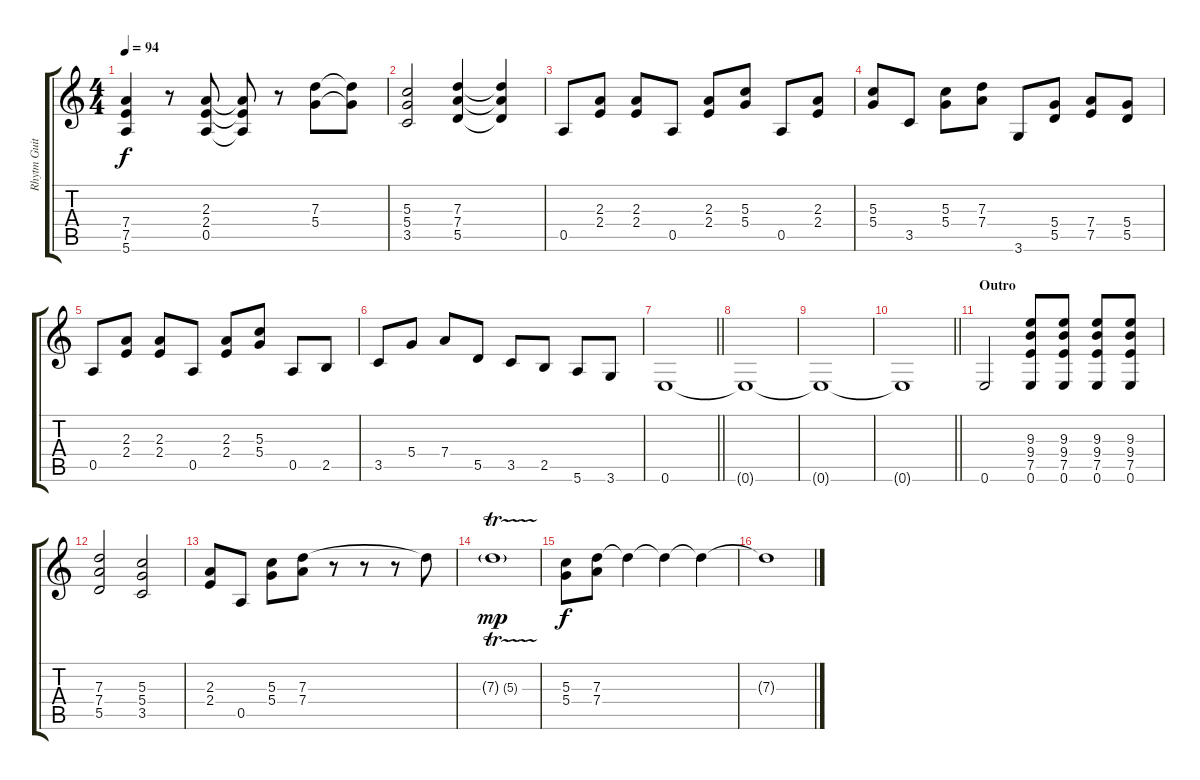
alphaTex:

\track ("Rhytm Guitar" "Rhytm Guit") {instrument distortionguitar}
\staff {score tabs}
\tuning (E4 B3 G3 D3 A2 E2) {hide}
\ts (4 4)
\tempo 94
\clef g2
\ks c
(7.4 7.5 5.6).4{dy f} r.8 (2.3 2.4 0.5).8 (2.3{t} 2.4{t} 0.5{t}).8 r.8 (7.3 5.4).8 (7.3{t} 5.4{t}).8 |
(5.3 5.4 3.5).2 (7.3 7.4 5.5).4 (7.3{t} 7.4{t} 5.5{t}).4 |
0.5.8 (2.3 2.4).8 (2.3 2.4).8 0.5.8 (2.3 2.4).8 (5.3 5.4).8 0.5.8 (2.3 2.4).8 |
(5.3 5.4).8 3.5.8 (5.3 5.4).8 (7.3 7.4).8 3.6.8 (5.4 5.5).8 (7.4 7.5).8 (5.4 5.5).8 |
0.5.8 (2.3 2.4).8 (2.3 2.4).8 0.5.8 (2.3 2.4).8 (5.3 5.4).8 0.5.8 2.5.8 |
3.5.8 5.4.8 7.4.8 5.5.8 3.5.8 2.5.8 5.6.8 3.6.8 |
\barLineRight lightlight
0.6.1 |
0.6{t}.1 |
0.6{t}.1 |
\barLineRight lightlight
0.6{t}.1 |
\section ("" "Outro")
0.6.2 (9.3 9.4 7.5 0.6).8 (9.3 9.4 7.5 0.6).8 (9.3 9.4 7.5 0.6).8 (9.3 9.4 7.5 0.6).8 |
(7.3 7.4 5.5).2 (5.3 5.4 3.5).2 |
(2.3 2.4).8 0.5.8 (5.3 5.4).8 (7.3 7.4).8 r.8 r.8 r.8 7.3{t}.8 |
7.3{tr (5 16) g}.1{dy mp} |
(5.3 5.4).8{dy f} (7.3 7.4).8 7.3{t}.4 7.3{t}.4 7.3{t}.4 |
7.3{t}.1
